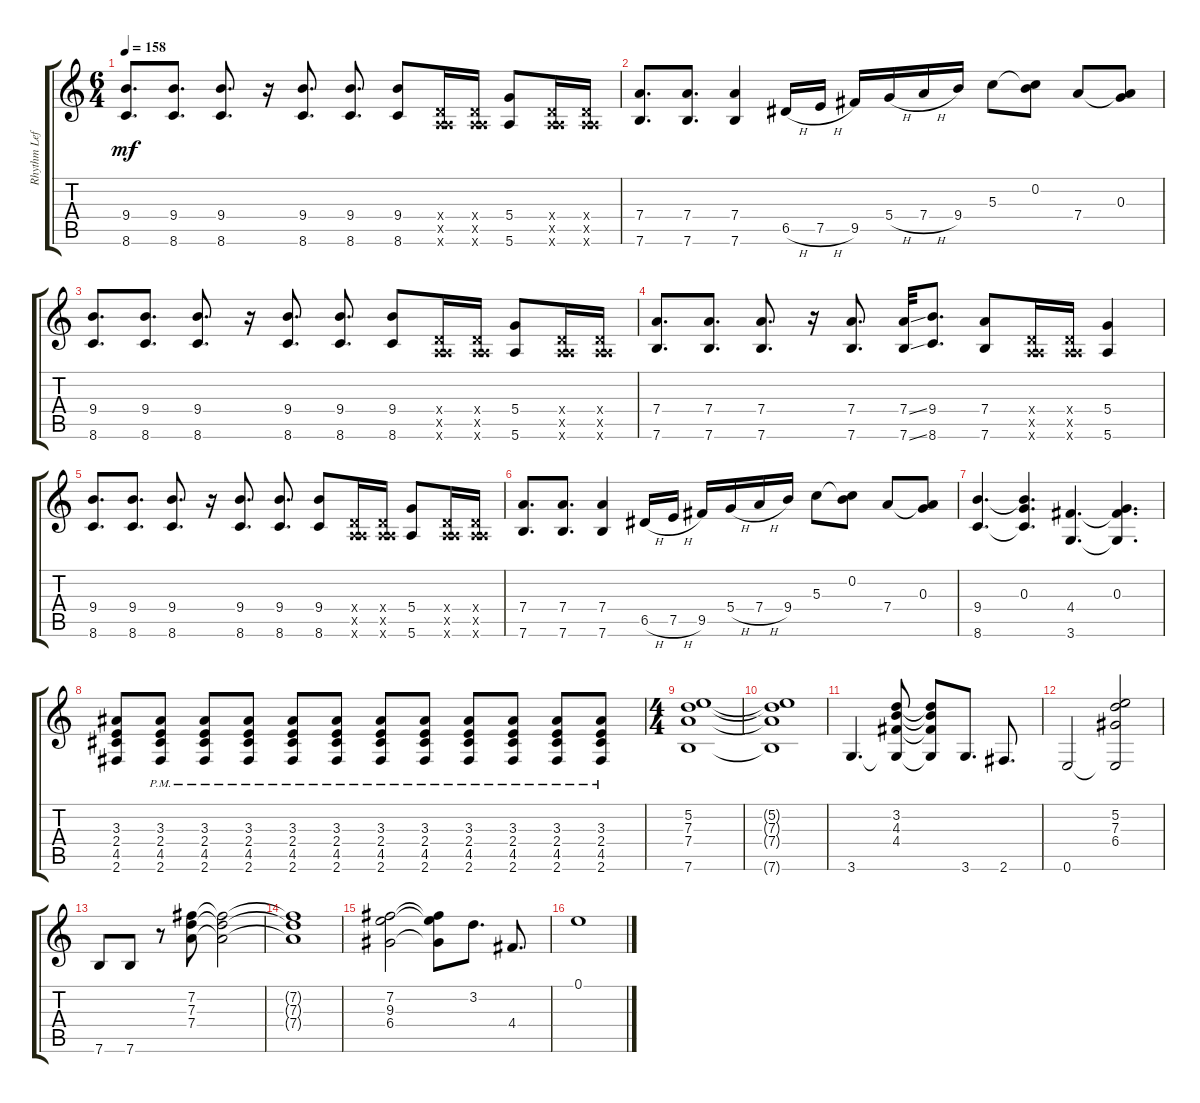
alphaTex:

\track ("Rhythm Left" "Rhythm Lef") {instrument overdrivenguitar}
\staff {score tabs}
\tuning (E4 B3 G3 D3 A2 E2) {hide}
\ts (6 4)
\tempo 158
\clef g2
\ks c
(9.4 8.6).8{d dy mf} (9.4 8.6).8{d} (9.4 8.6).8{d} r.16 (9.4 8.6).8{d} (9.4 8.6).8{d} (9.4 8.6).8 (0.4{x} 0.5{x} 5.6{x}).16 (0.4{x} 0.5{x} 5.6{x}).16 (5.4 5.6).8 (0.4{x} 0.5{x} 5.6{x}).16 (0.4{x} 0.5{x} 5.6{x}).16 |
(7.4 7.6).8{d} (7.4 7.6).8{d} (7.4 7.6).4 6.5{h}.16 7.5{h}.16 9.5.16 5.4{h}.16 7.4{h}.16 9.4.16 5.3.8 (0.2 5.3{t}).8 7.4.8 (0.3 7.4{t}).8 |
(9.4 8.6).8{d} (9.4 8.6).8{d} (9.4 8.6).8{d} r.16 (9.4 8.6).8{d} (9.4 8.6).8{d} (9.4 8.6).8 (0.4{x} 0.5{x} 5.6{x}).16 (0.4{x} 0.5{x} 5.6{x}).16 (5.4 5.6).8 (0.4{x} 0.5{x} 5.6{x}).16 (0.4{x} 0.5{x} 5.6{x}).16 |
(7.4 7.6).8{d} (7.4 7.6).8{d} (7.4 7.6).8{d} r.16 (7.4 7.6).8{d} (7.4{ss} 7.6{ss}).32 (9.4 8.6).8{d} (7.4 7.6).8 (0.4{x} 0.5{x} 5.6{x}).16 (0.4{x} 0.5{x} 5.6{x}).16 (5.4 5.6).4 |
(9.4 8.6).8{d} (9.4 8.6).8{d} (9.4 8.6).8{d} r.16 (9.4 8.6).8{d} (9.4 8.6).8{d} (9.4 8.6).8 (0.4{x} 0.5{x} 5.6{x}).16 (0.4{x} 0.5{x} 5.6{x}).16 (5.4 5.6).8 (0.4{x} 0.5{x} 5.6{x}).16 (0.4{x} 0.5{x} 5.6{x}).16 |
(7.4 7.6).8{d} (7.4 7.6).8{d} (7.4 7.6).4 6.5{h}.16 7.5{h}.16 9.5.16 5.4{h}.16 7.4{h}.16 9.4.16 5.3.8 (0.2 5.3{t}).8 7.4.8 (0.3 7.4{t}).8 |
(9.4 8.6).4{d} (0.3 9.4{t} 8.6{t}).4{d} (4.4 3.6).4{d} (0.3 4.4{t} 3.6{t}).4{d} |
(3.3 2.4 4.5 2.6).8 (3.3{pm} 2.4{pm} 4.5{pm} 2.6{pm}).8 (3.3{pm} 2.4{pm} 4.5{pm} 2.6{pm}).8 (3.3{pm} 2.4{pm} 4.5{pm} 2.6{pm}).8 (3.3{pm} 2.4{pm} 4.5{pm} 2.6{pm}).8 (3.3{pm} 2.4{pm} 4.5{pm} 2.6{pm}).8 (3.3{pm} 2.4{pm} 4.5{pm} 2.6{pm}).8 (3.3{pm} 2.4{pm} 4.5{pm} 2.6{pm}).8 (3.3{pm} 2.4{pm} 4.5{pm} 2.6{pm}).8 (3.3{pm} 2.4{pm} 4.5{pm} 2.6{pm}).8 (3.3{pm} 2.4{pm} 4.5{pm} 2.6{pm}).8 (3.3{pm} 2.4{pm} 4.5{pm} 2.6{pm}).8 |
\ts (4 4)
(5.2 7.3 7.4 7.6).1 |
(5.2{t} 7.3{t} 7.4{t} 7.6{t}).1 |
3.6.4{d} (3.2 4.3 4.4 3.6{t}).8 (3.2{t} 4.3{t} 4.4{t} 3.6{t}).8 3.6.8{d} 2.6.8{d} |
0.6.2 (5.2 7.3 6.4 0.6{t}).2 |
7.6.8 7.6.8 r.8 (7.2 7.3 7.4).8 (7.2{t} 7.3{t} 7.4{t}).2 |
(7.2{t} 7.3{t} 7.4{t}).1 |
(7.2 9.3 6.4).2 (7.2{t} 9.3{t} 6.4{t}).8 3.2.8{d} 4.4.8{d} |
0.1.1
